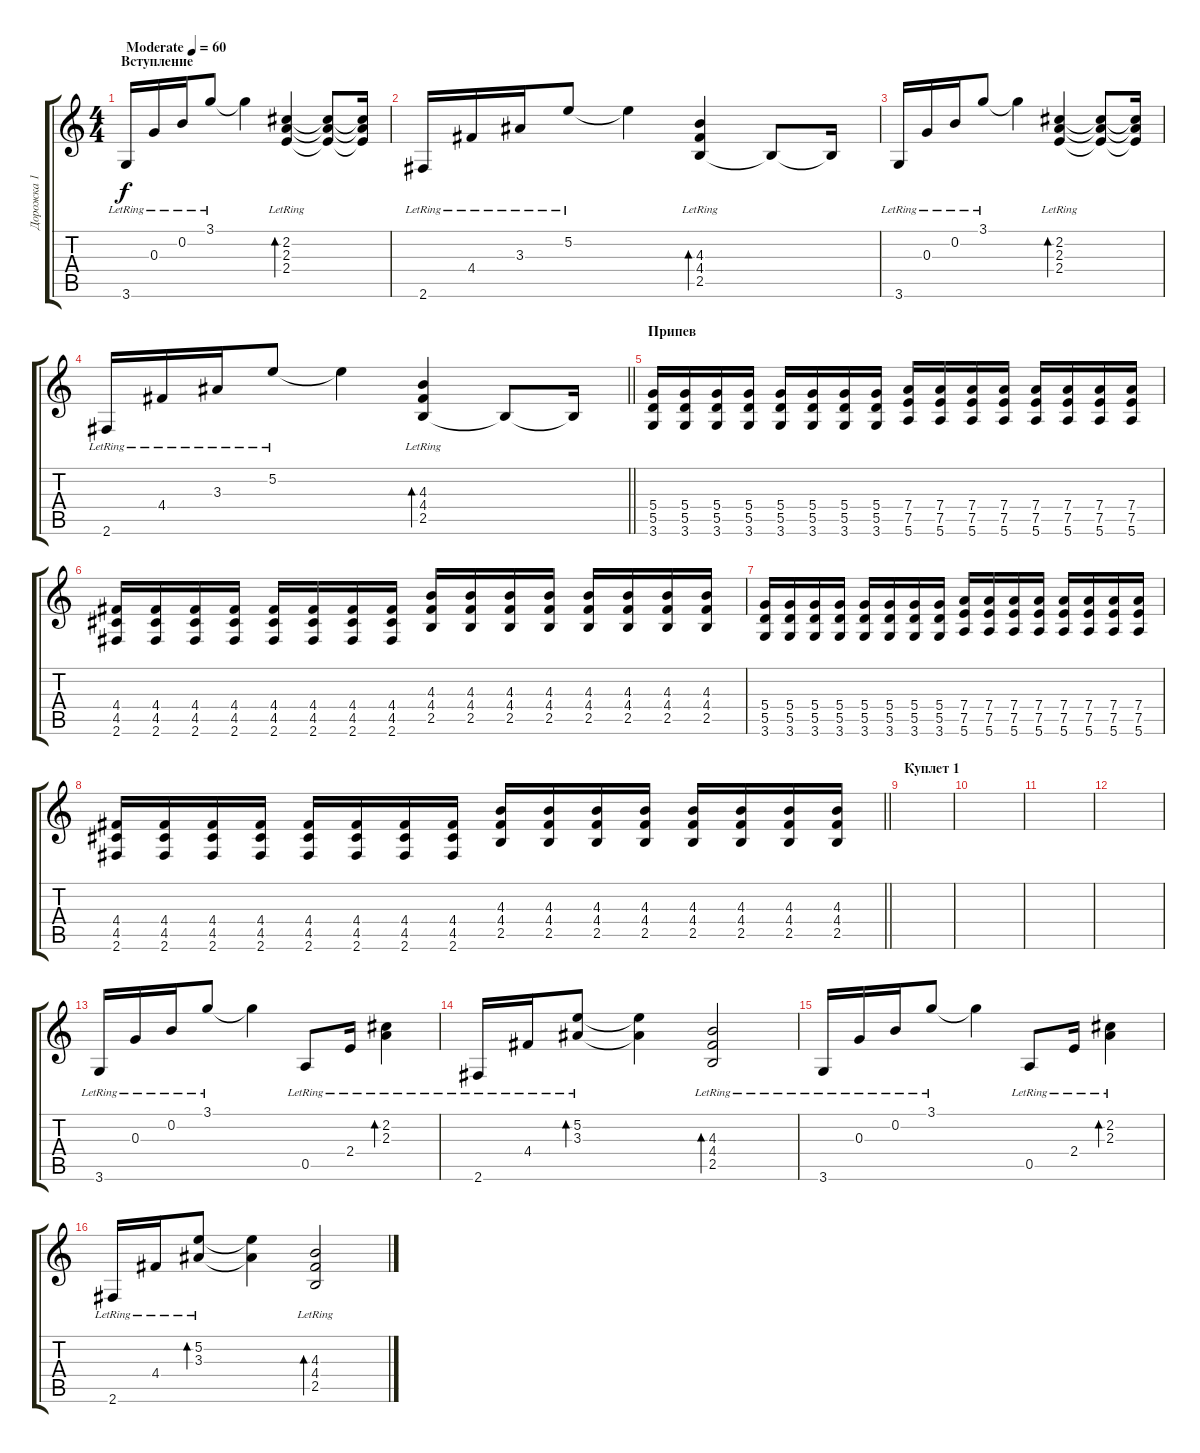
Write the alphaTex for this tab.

\track ("Дорожка 1" "Дорожка 1") {instrument electricguitarclean}
\staff {score tabs}
\tuning (E4 B3 G3 D3 A2 E2) {hide}
\ts (4 4)
\section ("" "Вступление")
\tempo (60 "Moderate")
\clef g2
\ks c
3.6{lr}.16{dy f instrument electricguitarclean} 0.3{lr}.16 0.2{lr}.16 3.1{lr}.8 3.1{t}.4 (2.2{lr} 2.3{lr} 2.4{lr}).4{bd 120} (2.2{t} 2.3{t} 2.4{t}).8 (2.2{t} 2.3{t} 2.4{t}).16 |
2.6{lr}.16 4.4{lr}.16 3.3{lr}.16 5.2{lr}.8 5.2{t}.4 (4.3{lr} 4.4{lr} 2.5{lr}).4{bd 120} 2.5{t}.8 2.5{t}.16 |
3.6{lr}.16 0.3{lr}.16 0.2{lr}.16 3.1{lr}.8 3.1{t}.4 (2.2{lr} 2.3{lr} 2.4{lr}).4{bd 120} (2.2{t} 2.3{t} 2.4{t}).8 (2.2{t} 2.3{t} 2.4{t}).16 |
\barLineRight lightlight
2.6{lr}.16 4.4{lr}.16 3.3{lr}.16 5.2{lr}.8 5.2{t}.4 (4.3{lr} 4.4{lr} 2.5{lr}).4{bd 120} 2.5{t}.8 2.5{t}.16 |
\section ("" "Припев")
(5.4 5.5 3.6).16 (5.4 5.5 3.6).16 (5.4 5.5 3.6).16 (5.4 5.5 3.6).16 (5.4 5.5 3.6).16 (5.4 5.5 3.6).16 (5.4 5.5 3.6).16 (5.4 5.5 3.6).16 (7.4 7.5 5.6).16 (7.4 7.5 5.6).16 (7.4 7.5 5.6).16 (7.4 7.5 5.6).16 (7.4 7.5 5.6).16 (7.4 7.5 5.6).16 (7.4 7.5 5.6).16 (7.4 7.5 5.6).16 |
(4.4 4.5 2.6).16 (4.4 4.5 2.6).16 (4.4 4.5 2.6).16 (4.4 4.5 2.6).16 (4.4 4.5 2.6).16 (4.4 4.5 2.6).16 (4.4 4.5 2.6).16 (4.4 4.5 2.6).16 (4.3 4.4 2.5).16 (4.3 4.4 2.5).16 (4.3 4.4 2.5).16 (4.3 4.4 2.5).16 (4.3 4.4 2.5).16 (4.3 4.4 2.5).16 (4.3 4.4 2.5).16 (4.3 4.4 2.5).16 |
(5.4 5.5 3.6).16 (5.4 5.5 3.6).16 (5.4 5.5 3.6).16 (5.4 5.5 3.6).16 (5.4 5.5 3.6).16 (5.4 5.5 3.6).16 (5.4 5.5 3.6).16 (5.4 5.5 3.6).16 (7.4 7.5 5.6).16 (7.4 7.5 5.6).16 (7.4 7.5 5.6).16 (7.4 7.5 5.6).16 (7.4 7.5 5.6).16 (7.4 7.5 5.6).16 (7.4 7.5 5.6).16 (7.4 7.5 5.6).16 |
\barLineRight lightlight
(4.4 4.5 2.6).16 (4.4 4.5 2.6).16 (4.4 4.5 2.6).16 (4.4 4.5 2.6).16 (4.4 4.5 2.6).16 (4.4 4.5 2.6).16 (4.4 4.5 2.6).16 (4.4 4.5 2.6).16 (4.3 4.4 2.5).16 (4.3 4.4 2.5).16 (4.3 4.4 2.5).16 (4.3 4.4 2.5).16 (4.3 4.4 2.5).16 (4.3 4.4 2.5).16 (4.3 4.4 2.5).16 (4.3 4.4 2.5).16 |
\section ("" "Куплет 1")
|
|
|
|
3.6{lr}.16 0.3{lr}.16 0.2{lr}.16 3.1{lr}.8 3.1{t}.4 0.5{lr}.8 2.4{lr}.16 (2.2{lr} 2.3{lr}).4{bd 120} |
2.6{lr}.16 4.4{lr}.16 (5.2{lr} 3.3{lr}).8{bd 120} (5.2{t} 3.3{t}).4 (4.3{lr} 4.4{lr} 2.5{lr}).2{bd 120} |
3.6{lr}.16 0.3{lr}.16 0.2{lr}.16 3.1{lr}.8 3.1{t}.4 0.5{lr}.8 2.4{lr}.16 (2.2{lr} 2.3{lr}).4{bd 120} |
2.6{lr}.16 4.4{lr}.16 (5.2{lr} 3.3{lr}).8{bd 120} (5.2{t} 3.3{t}).4 (4.3{lr} 4.4{lr} 2.5{lr}).2{bd 120}
